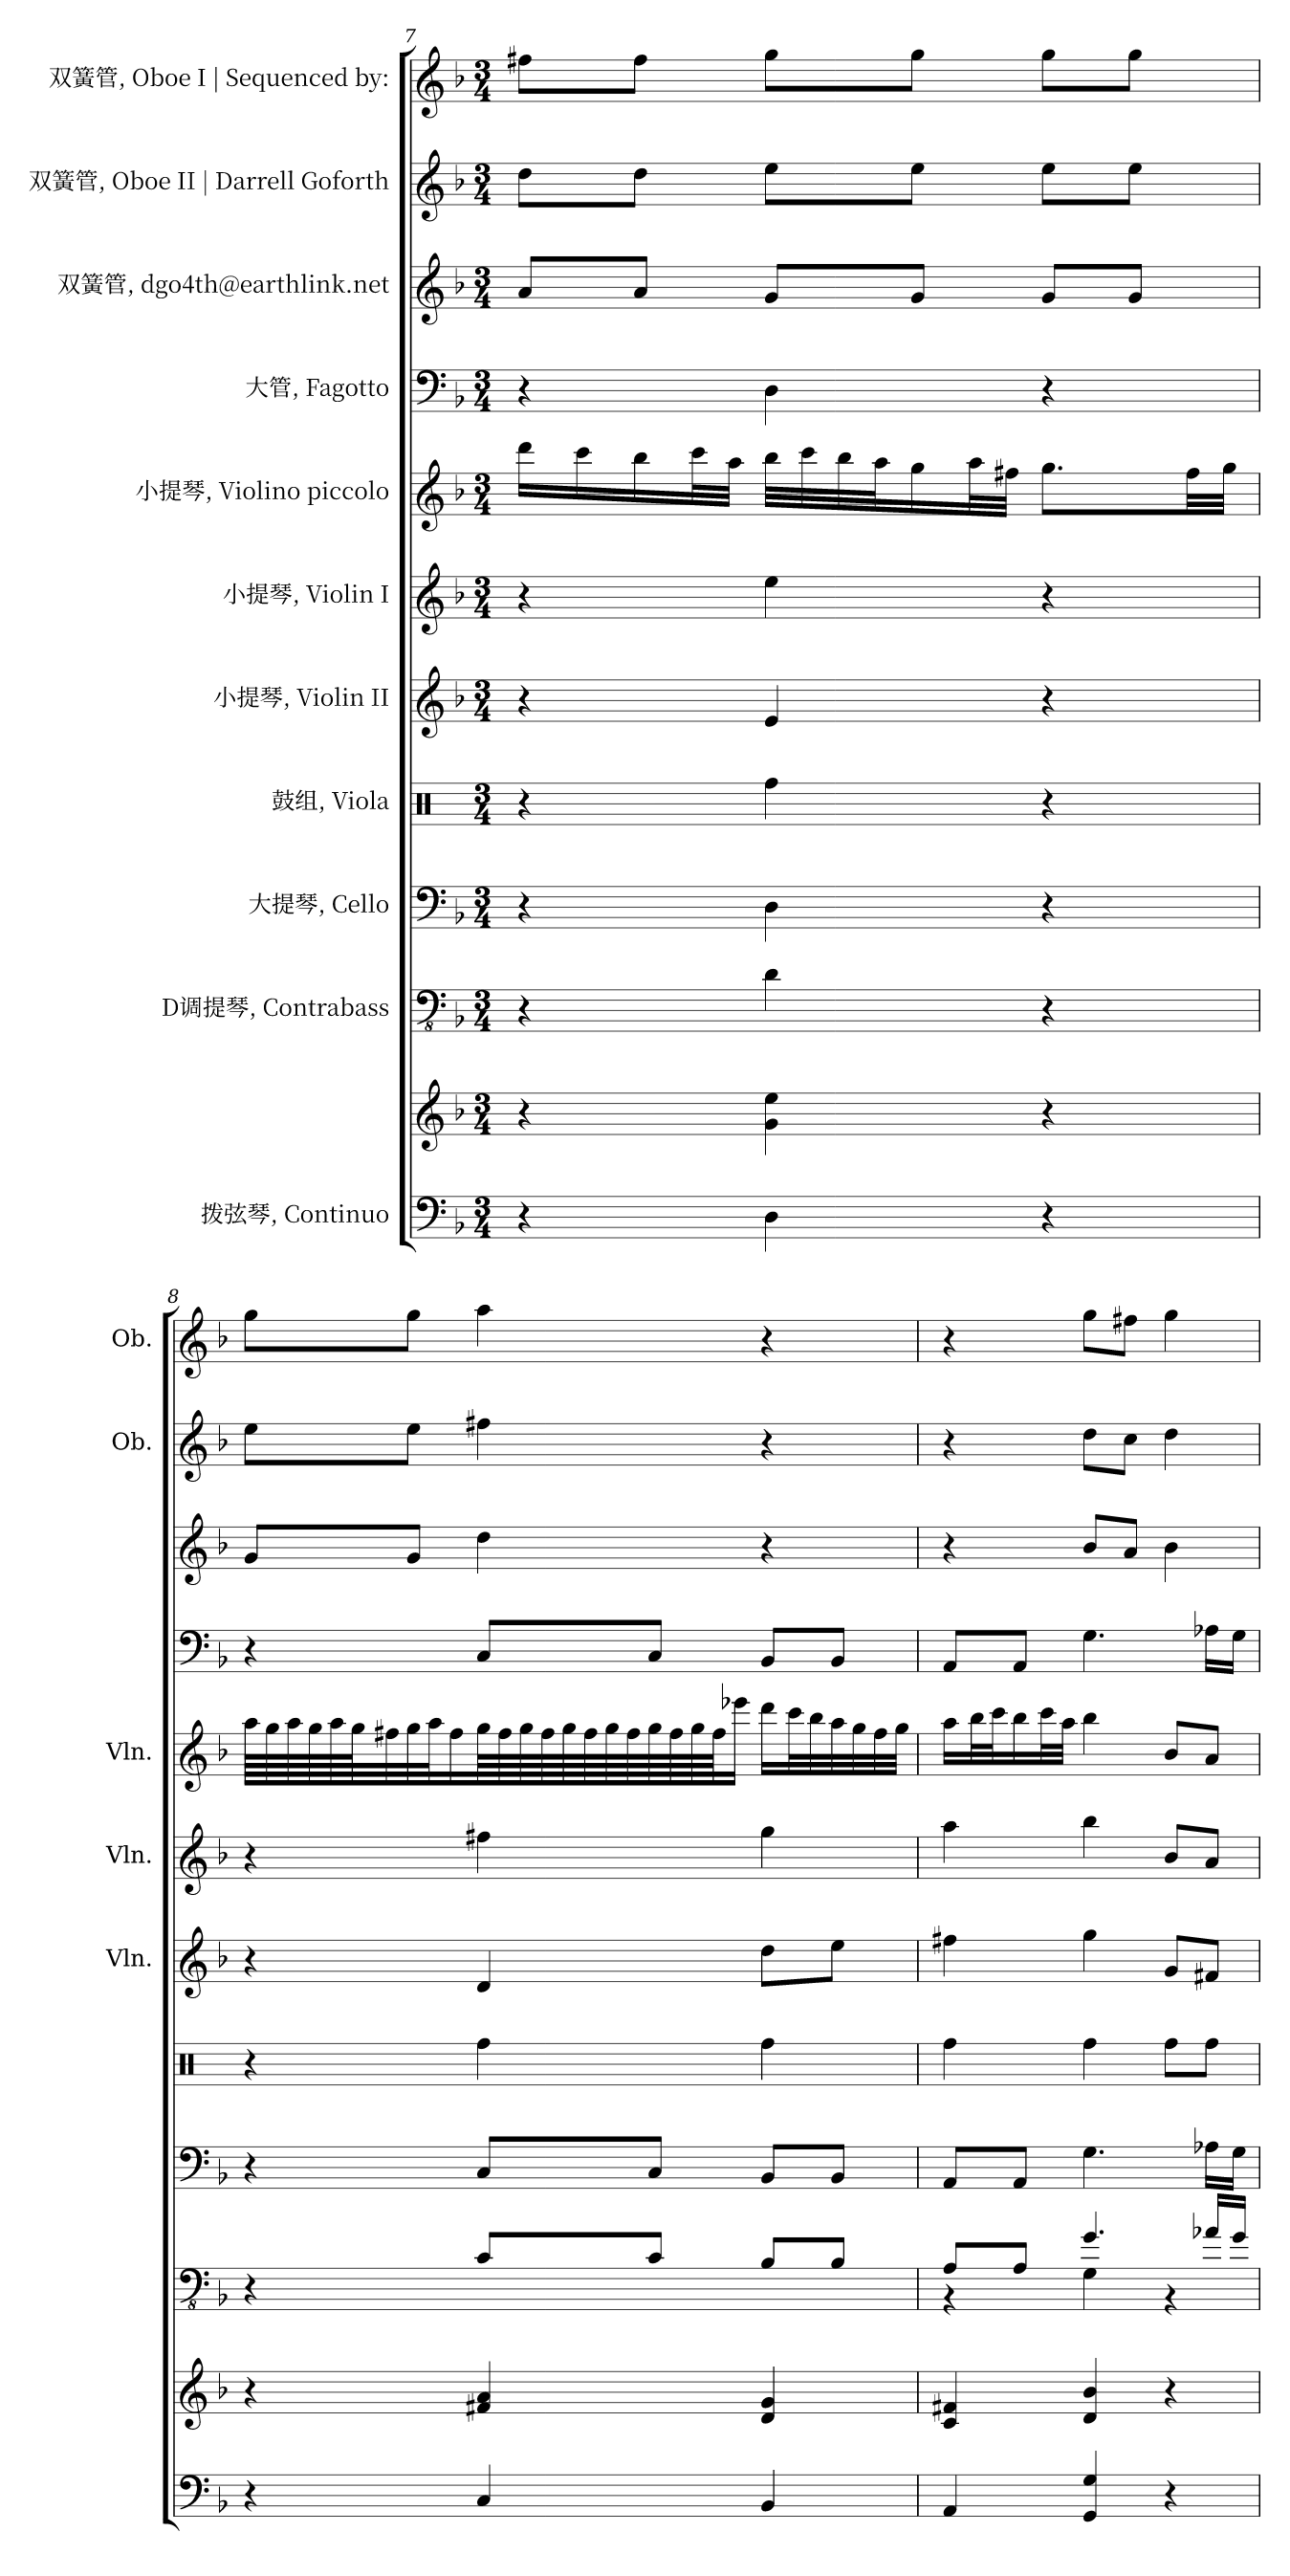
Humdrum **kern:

**kern	**kern	**kern	**kern	**kern	**kern	**kern	**kern	**kern	**kern	**kern	**kern
*part11	*part11	*part10	*part9	*part8	*part7	*part6	*part5	*part4	*part3	*part2	*part1
*staff12	*staff11	*staff10	*staff9	*staff8	*staff7	*staff6	*staff5	*staff4	*staff3	*staff2	*staff1
*I"拨弦琴, Continuo	*	*I"D调提琴, Contrabass	*I"大提琴, Cello	*I"鼓组, Viola	*I"小提琴, Violin II	*I"小提琴, Violin I	*I"小提琴, Violino piccolo	*I"大管, Fagotto	*I"双簧管, dgo4th@earthlink.net	*I"双簧管, Oboe II | Darrell Goforth	*I"双簧管, Oboe I | Sequenced by:
*	*	*	*	*	*I'Vln.	*I'Vln.	*I'Vln.	*	*	*I'Ob.	*I'Ob.
*clefF4	*clefG2	*clefFv4	*clefF4	*clefX	*clefG2	*clefG2	*clefG2	*clefF4	*clefG2	*clefG2	*clefG2
*	*	*ITrd7c12	*	*	*	*	*	*	*	*	*
*k[b-]	*k[b-]	*k[b-]	*k[b-]	*k[]	*k[b-]	*k[b-]	*k[b-]	*k[b-]	*k[b-]	*k[b-]	*k[b-]
*M3/4	*M3/4	*M3/4	*M3/4	*M3/4	*M3/4	*M3/4	*M3/4	*M3/4	*M3/4	*M3/4	*M3/4
=7	=7	=7	=7	=7	=7	=7	=7	=7	=7	=7	=7
4r	4r	4r	4r	4r	4r	4r	16ddd\LL	4r	8a/L	8dd\L	8ff#X\L
.	.	.	.	.	.	.	16ccc\	.	.	.	.
.	.	.	.	.	.	.	16bb-\	.	8a/J	8dd\J	8ff#\J
.	.	.	.	.	.	.	32ccc\L	.	.	.	.
.	.	.	.	.	.	.	32aa\JJJ	.	.	.	.
4D\	4g\ 4ee\	4DD\	4D\	4Rff\	4e/	4ee\	32bb-\LLL	4D\	8g/L	8ee\L	8gg\L
.	.	.	.	.	.	.	32ccc\	.	.	.	.
.	.	.	.	.	.	.	32bb-\	.	.	.	.
.	.	.	.	.	.	.	32aa\J	.	.	.	.
.	.	.	.	.	.	.	16gg\	.	8g/J	8ee\J	8gg\J
.	.	.	.	.	.	.	32aa\L	.	.	.	.
.	.	.	.	.	.	.	32ff#X\JJJ	.	.	.	.
4r	4r	4r	4r	4r	4r	4r	8.gg\L	4r	8g/L	8ee\L	8gg\L
.	.	.	.	.	.	.	.	.	8g/J	8ee\J	8gg\J
.	.	.	.	.	.	.	32ff#\LL	.	.	.	.
.	.	.	.	.	.	.	32gg\JJJ	.	.	.	.
!!LO:PB:g=z
=8	=8	=8	=8	=8	=8	=8	=8	=8	=8	=8	=8
4r	4r	4r	4r	4r	4r	4r	64aa\LLLL	4r	8g/L	8ee\L	8gg\L
.	.	.	.	.	.	.	64gg\	.	.	.	.
.	.	.	.	.	.	.	64aa\	.	.	.	.
.	.	.	.	.	.	.	64gg\	.	.	.	.
.	.	.	.	.	.	.	64aa\	.	.	.	.
.	.	.	.	.	.	.	64gg\J	.	.	.	.
.	.	.	.	.	.	.	32ff#X\	.	.	.	.
.	.	.	.	.	.	.	32gg\	.	8g/J	8ee\J	8gg\J
.	.	.	.	.	.	.	32aa\J	.	.	.	.
.	.	.	.	.	.	.	16ff#\	.	.	.	.
4C/	4f#X/ 4a/	8CC/L	8C/L	4Rff\	4d/	4ff#X\	64gg\LL	8C/L	4dd\	4ff#X\	4aa\
.	.	.	.	.	.	.	64ff#\	.	.	.	.
.	.	.	.	.	.	.	64gg\	.	.	.	.
.	.	.	.	.	.	.	64ff#\	.	.	.	.
.	.	.	.	.	.	.	64gg\	.	.	.	.
.	.	.	.	.	.	.	64ff#\	.	.	.	.
.	.	.	.	.	.	.	64gg\	.	.	.	.
.	.	.	.	.	.	.	64ff#\	.	.	.	.
.	.	8CC/J	8C/J	.	.	.	64gg\	8C/J	.	.	.
.	.	.	.	.	.	.	64ff#\	.	.	.	.
.	.	.	.	.	.	.	64gg\	.	.	.	.
.	.	.	.	.	.	.	64ff#\JJ	.	.	.	.
.	.	.	.	.	.	.	16eee-X\JJ	.	.	.	.
4BB-/	4d/ 4g/	8BBB-/L	8BB-/L	4Rff\	8dd\L	4gg\	16ddd\LL	8BB-/L	4r	4r	4r
.	.	.	.	.	.	.	32ccc\L	.	.	.	.
.	.	.	.	.	.	.	32bb-\	.	.	.	.
.	.	8BBB-/J	8BB-/J	.	8ee\J	.	32aa\	8BB-/J	.	.	.
.	.	.	.	.	.	.	32gg\	.	.	.	.
.	.	.	.	.	.	.	32ff#\	.	.	.	.
.	.	.	.	.	.	.	32gg\JJJ	.	.	.	.
!!LO:PB:g=z
=9	=9	=9	=9	=9	=9	=9	=9	=9	=9	=9	=9
*	*	*^	*	*	*	*	*	*	*	*	*
4AA/	4c/ 4f#X/	8AAA/L	4r	8AA/L	4Rff\	4ff#X\	4aa\	16aa\LL	8AA/L	4r	4r	4r
.	.	.	.	.	.	.	.	32bb-\L	.	.	.	.
.	.	.	.	.	.	.	.	32ccc\J	.	.	.	.
.	.	8AAA/J	.	8AA/J	.	.	.	16bb-\	8AA/J	.	.	.
.	.	.	.	.	.	.	.	32ccc\L	.	.	.	.
.	.	.	.	.	.	.	.	32aa\JJJ	.	.	.	.
4GG/ 4G/	4d/ 4b-/	4.GG/	4GGG\	4.G\	4Rff\	4gg\	4bb-\	4bb-\	4.G\	8b-/L	8dd\L	8gg\L
.	.	.	.	.	.	.	.	.	.	8a/J	8cc\J	8ff#X\J
4r	4r	.	4r	.	8Rff\L	8g/L	8b-/L	8b-/L	.	4b-\	4dd\	4gg\
.	.	16AA-X/LL	.	16A-X\LL	8Rff\J	8f#X/J	8a/J	8a/J	16A-X\LL	.	.	.
.	.	16GG/JJ	.	16G\JJ	.	.	.	.	16G\JJ	.	.	.
*	*	*v	*v	*	*	*	*	*	*	*	*	*
=	=	=	=	=	=	=	=	=	=	=	=
*-	*-	*-	*-	*-	*-	*-	*-	*-	*-	*-	*-
